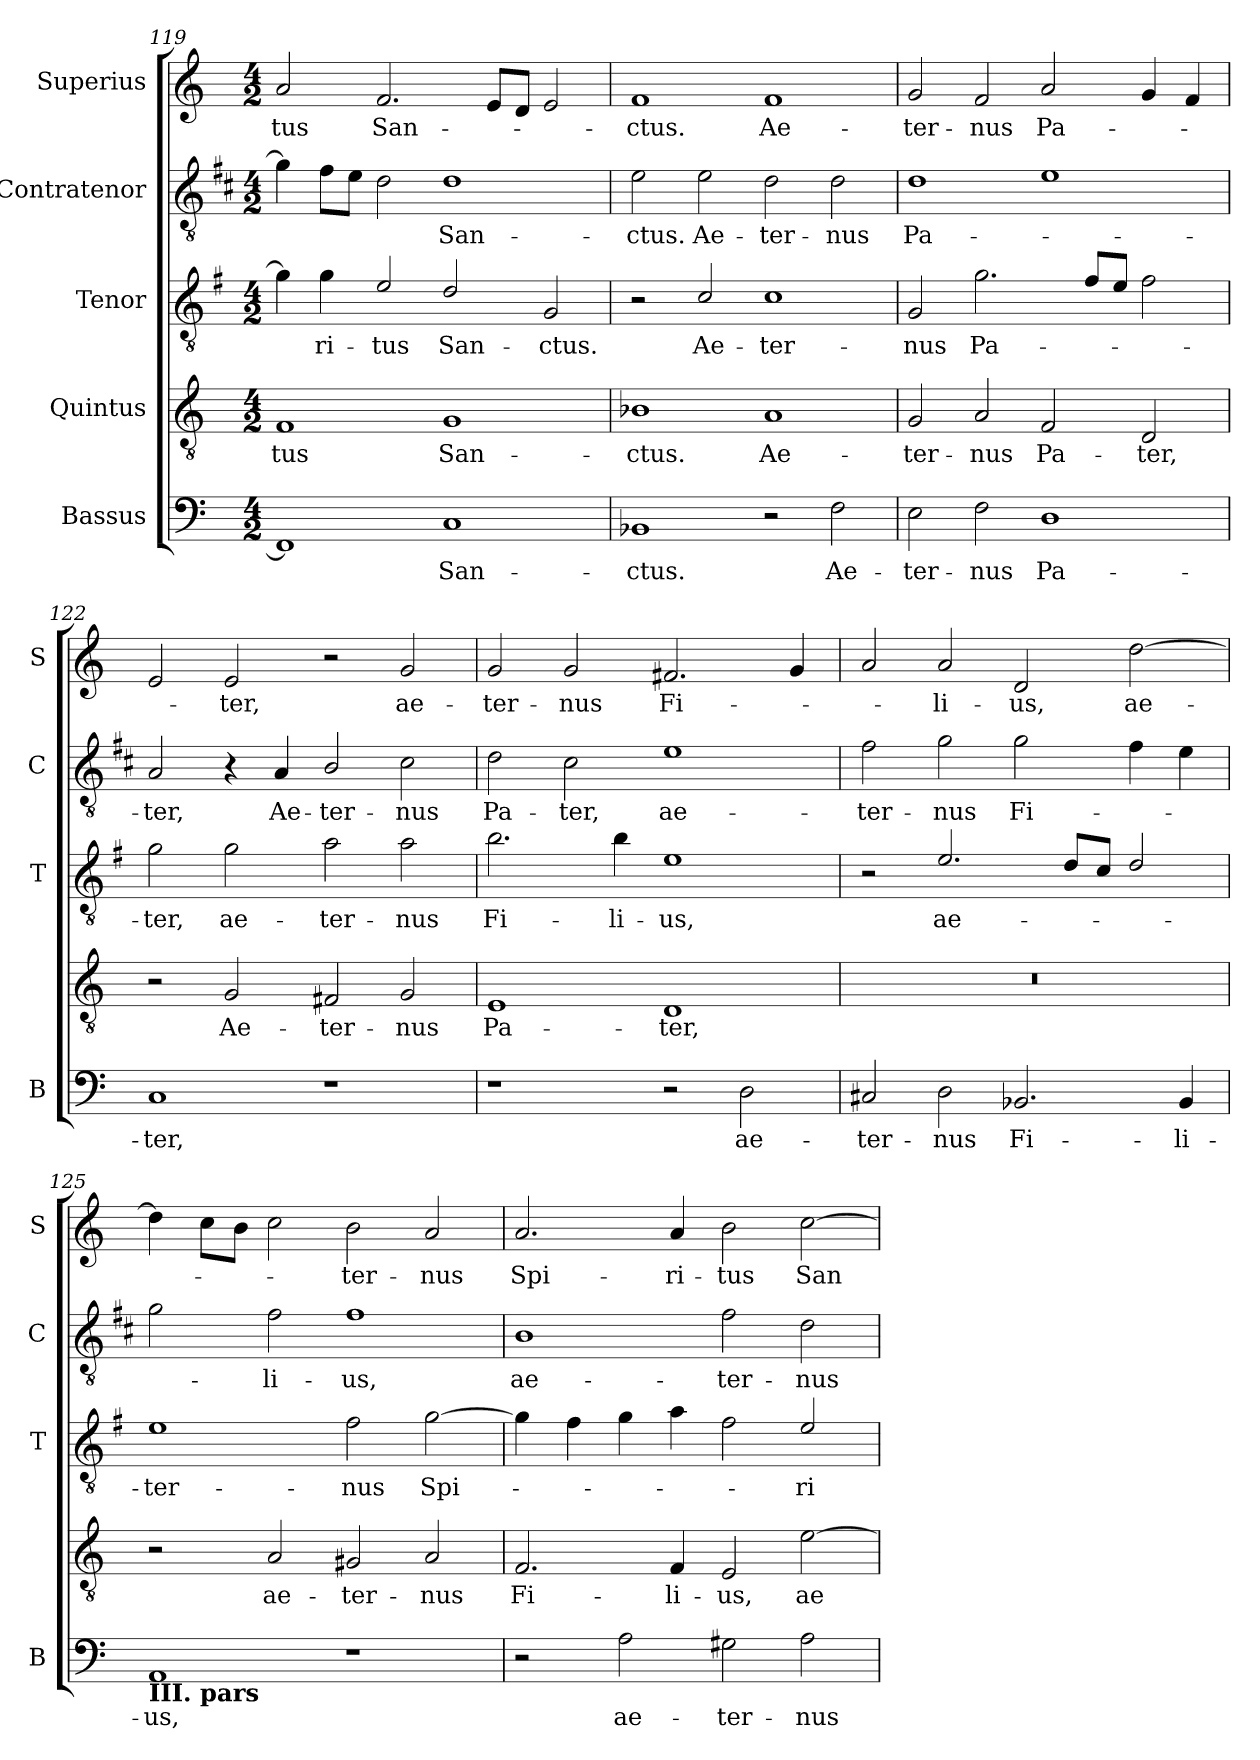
**kern	**text	**kern	**text	**kern	**text	**kern	**text	**kern	**text
*part5	*part5	*part4	*part4	*part3	*part3	*part2	*part2	*part1	*part1
*staff5	*staff5	*staff4	*staff4	*staff3	*staff3	*staff2	*staff2	*staff1	*staff1
*I"Bassus	*	*I"Quintus	*	*I"Tenor	*	*I"Contratenor	*	*I"Superius	*
*I'B	*	*	*	*I'T	*	*I'C	*	*I'S	*
*clefF4	*	*clefGv2	*	*clefGv2	*	*clefGv2	*	*clefG2	*
*	*	*	*	*ITrd4c7	*	*ITrd1c2	*	*	*
*k[]	*	*k[]	*	*k[]	*	*k[]	*	*k[]	*
*C:	*	*C:	*	*C:	*	*C:	*	*C:	*
*M4/2	*	*M4/2	*	*M4/2	*	*M4/2	*	*M4/2	*
=119	=119	=119	=119	=119	=119	=119	=119	=119	=119
!	!	!	!LO:LY:b	!	!	!	!	!	!LO:LY:b
1FF]	.	1F	-tus	4c\]	.	4f\]	.	2a/	-tus
!	!	!	!	!	!LO:LY:b	!	!	!	!
.	.	.	.	4c\	-ri-	8e\L	.	.	.
.	.	.	.	.	.	8d\J	.	.	.
!	!	!	!	!	!LO:LY:b	!	!	!	!LO:LY:b
.	.	.	.	2A/	-tus	2c\	.	2.f/	San-
!	!LO:LY:b	!	!LO:LY:b	!	!LO:LY:b	!	!LO:LY:b	!	!
1C	San-	1G	San-	2G/	San-	1c	San-	.	.
.	.	.	.	.	.	.	.	8e/L	.
.	.	.	.	.	.	.	.	8d/J	.
!	!	!	!	!	!LO:LY:b	!	!	!	!
.	.	.	.	2C/	-ctus.	.	.	2e/	.
=120	=120	=120	=120	=120	=120	=120	=120	=120	=120
!	!LO:LY:b	!	!LO:LY:b	!	!	!	!LO:LY:b	!	!LO:LY:b
1BB-X	-ctus.	1B-X	-ctus.	2r	.	2d\	-ctus.	1f	-ctus.
!	!	!	!	!	!LO:LY:b	!	!LO:LY:b	!	!
.	.	.	.	2F/	Ae-	2d\	Ae-	.	.
!	!	!	!LO:LY:b	!	!LO:LY:b	!	!LO:LY:b	!	!LO:LY:b
2r	.	1A	Ae-	1F	-ter-	2c\	-ter-	1f	Ae-
!	!LO:LY:b	!	!	!	!	!	!LO:LY:b	!	!
2F\	Ae-	.	.	.	.	2c\	-nus	.	.
!!LO:PB:g=z
=121	=121	=121	=121	=121	=121	=121	=121	=121	=121
!	!LO:LY:b	!	!LO:LY:b	!	!LO:LY:b	!	!LO:LY:b	!	!LO:LY:b
2E\	-ter-	2G/	-ter-	2C/	-nus	1c	Pa-	2g/	-ter-
!	!LO:LY:b	!	!LO:LY:b	!	!LO:LY:b	!	!	!	!LO:LY:b
2F\	-nus	2A/	-nus	2.c\	Pa-	.	.	2f/	-nus
!	!LO:LY:b	!	!LO:LY:b	!	!	!	!	!	!LO:LY:b
1D	Pa-	2F/	Pa-	.	.	1d	.	2a/	Pa-
.	.	.	.	8B/L	.	.	.	.	.
.	.	.	.	8A/J	.	.	.	.	.
!	!	!	!LO:LY:b	!	!	!	!	!	!
.	.	2D/	-ter,	2B\	.	.	.	4g/	.
.	.	.	.	.	.	.	.	4f/	.
=122	=122	=122	=122	=122	=122	=122	=122	=122	=122
!	!LO:LY:b	!	!	!	!LO:LY:b	!	!LO:LY:b	!	!
1C	-ter,	2r	.	2c\	-ter,	2G/	-ter,	2e/	.
!	!	!	!LO:LY:b	!	!LO:LY:b	!	!	!	!LO:LY:b
.	.	2G/	Ae-	2c\	ae-	4r	.	2e/	-ter,
!	!	!	!	!	!	!	!LO:LY:b	!	!
.	.	.	.	.	.	4G/	Ae-	.	.
!	!	!	!LO:LY:b	!	!LO:LY:b	!	!LO:LY:b	!	!
1r	.	2F#X/	-ter-	2d\	-ter-	2A/	-ter-	2r	.
!	!	!	!LO:LY:b	!	!LO:LY:b	!	!LO:LY:b	!	!LO:LY:b
.	.	2G/	-nus	2d\	-nus	2B\	-nus	2g/	ae-
=123	=123	=123	=123	=123	=123	=123	=123	=123	=123
!	!	!	!LO:LY:b	!	!LO:LY:b	!	!LO:LY:b	!	!LO:LY:b
1r	.	1E	Pa-	2.e\	Fi-	2c\	Pa-	2g/	-ter-
!	!	!	!	!	!	!	!LO:LY:b	!	!LO:LY:b
.	.	.	.	.	.	2B\	-ter,	2g/	-nus
!	!	!	!	!	!LO:LY:b	!	!	!	!
.	.	.	.	4e\	-li-	.	.	.	.
!	!	!	!LO:LY:b	!	!LO:LY:b	!	!LO:LY:b	!	!LO:LY:b
2r	.	1D	-ter,	1A	-us,	1d	ae-	2.f#X/	Fi-
!	!LO:LY:b	!	!	!	!	!	!	!	!
2D\	ae-	.	.	.	.	.	.	.	.
.	.	.	.	.	.	.	.	4g/	.
=124	=124	=124	=124	=124	=124	=124	=124	=124	=124
!	!LO:LY:b	!	!	!	!	!	!LO:LY:b	!	!
2C#X/	-ter-	0r	.	2r	.	2e\	-ter-	2a/	.
!	!LO:LY:b	!	!	!	!LO:LY:b	!	!LO:LY:b	!	!LO:LY:b
2D\	-nus	.	.	2.A/	ae-	2f\	-nus	2a/	-li-
!	!LO:LY:b	!	!	!	!	!	!LO:LY:b	!	!LO:LY:b
2.BB-X/	Fi-	.	.	.	.	2f\	Fi-	2d/	-us,
.	.	.	.	8G/L	.	.	.	.	.
.	.	.	.	8F/J	.	.	.	.	.
!	!	!	!	!	!	!	!	!	!LO:LY:b
.	.	.	.	2G/	.	4e\	.	[2dd\	ae-
!	!LO:LY:b	!	!	!	!	!	!	!	!
4BB-/	-li-	.	.	.	.	4d\	.	.	.
=125	=125	=125	=125	=125	=125	=125	=125	=125	=125
!LO:TX:b:B:t=III. pars	!	!	!	!	!	!	!	!	!
!	!LO:LY:b	!	!	!	!LO:LY:b	!	!	!	!
1AA	-us,	2r	.	1A	-ter-	2f\	.	4dd\]	.
.	.	.	.	.	.	.	.	8cc\L	.
.	.	.	.	.	.	.	.	8b\J	.
!	!	!	!LO:LY:b	!	!	!	!LO:LY:b	!	!
.	.	2A/	ae-	.	.	2e\	-li-	2cc\	.
!	!	!	!LO:LY:b	!	!LO:LY:b	!	!LO:LY:b	!	!LO:LY:b
1r	.	2G#X/	-ter-	2B\	-nus	1e	-us,	2b\	-ter-
!	!	!	!LO:LY:b	!	!LO:LY:b	!	!	!	!LO:LY:b
.	.	2A/	-nus	[2c\	Spi-	.	.	2a/	-nus
=126	=126	=126	=126	=126	=126	=126	=126	=126	=126
!	!	!	!LO:LY:b	!	!	!	!LO:LY:b	!	!LO:LY:b
2r	.	2.F/	Fi-	4c\]	.	1A	ae-	2.a/	Spi-
.	.	.	.	4B\	.	.	.	.	.
!	!LO:LY:b	!	!	!	!	!	!	!	!
2A\	ae-	.	.	4c\	.	.	.	.	.
!	!	!	!LO:LY:b	!	!	!	!	!	!LO:LY:b
.	.	4F/	-li-	4d\	.	.	.	4a/	-ri-
!	!LO:LY:b	!	!LO:LY:b	!	!	!	!LO:LY:b	!	!LO:LY:b
2G#X\	-ter-	2E/	-us,	2B\	.	2e\	-ter-	2b\	-tus
!	!LO:LY:b	!	!LO:LY:b	!	!LO:LY:b	!	!LO:LY:b	!	!LO:LY:b
2A\	-nus	[2e\	ae-	2A/	-ri-	2c\	-nus	[2cc\	San-
=	=	=	=	=	=	=	=	=	=
*-	*-	*-	*-	*-	*-	*-	*-	*-	*-
